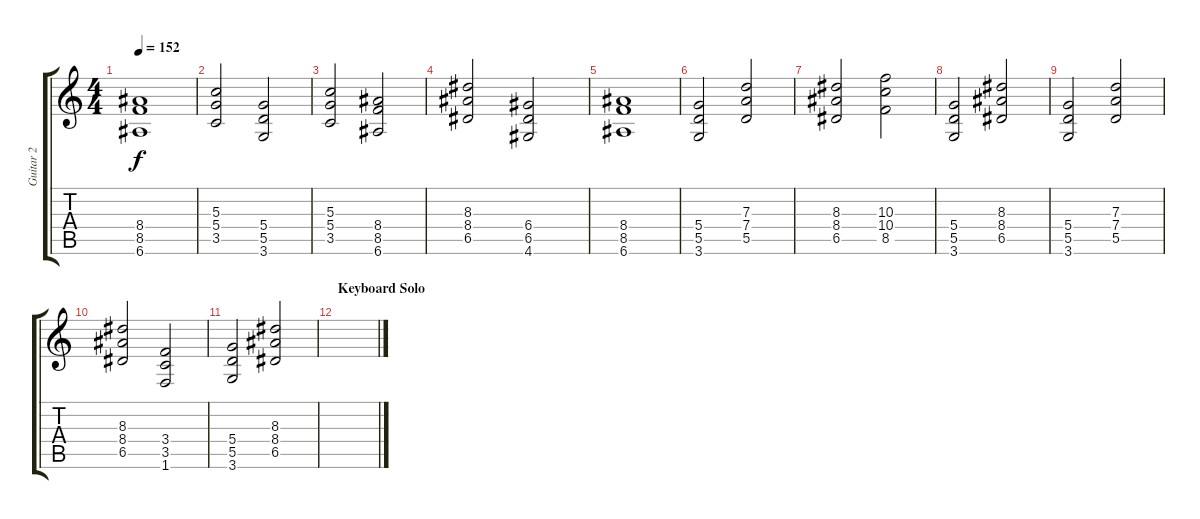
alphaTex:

\track ("Guitar 2" "Guitar 2") {instrument distortionguitar}
\staff {score tabs}
\tuning (E4 B3 G3 D3 A2 E2) {hide}
\ts (4 4)
\tempo 152
\clef g2
\ks c
(8.4 8.5 6.6).1{dy f} |
(5.3 5.4 3.5).2{volume 13} (5.4 5.5 3.6).2 |
(5.3 5.4 3.5).2 (8.4 8.5 6.6).2 |
(8.3 8.4 6.5).2 (6.4 6.5 4.6).2 |
(8.4 8.5 6.6).1 |
(5.4 5.5 3.6).2 (7.3 7.4 5.5).2 |
(8.3 8.4 6.5).2 (10.3 10.4 8.5).2 |
(5.4 5.5 3.6).2 (8.3 8.4 6.5).2 |
(5.4 5.5 3.6).2 (7.3 7.4 5.5).2 |
(8.3 8.4 6.5).2 (3.4 3.5 1.6).2 |
(5.4 5.5 3.6).2 (8.3 8.4 6.5).2 |
\section ("" "Keyboard Solo")
